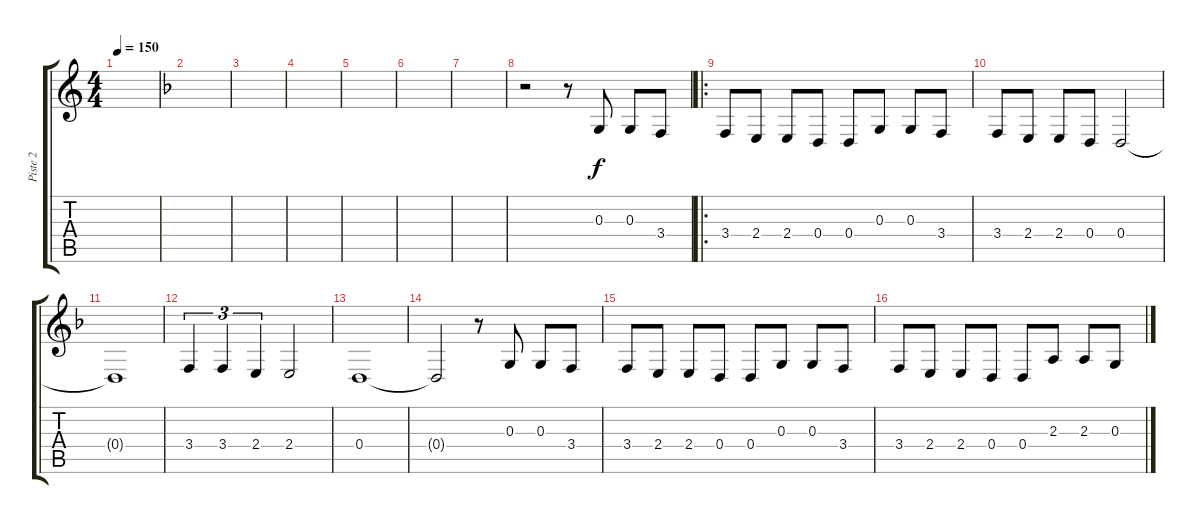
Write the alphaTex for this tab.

\track ("Piste 2" "Piste 2") {instrument clarinet}
\staff {score tabs}
\tuning (E4 B3 G3 D3 A2 E2) {hide}
\ts (4 4)
\tempo 150
\clef g2
\ks c
|
\ks f
|
|
|
|
|
|
r.2 r.8 0.3.8 0.3.8 3.4.8 |
\ro
3.4.8 2.4.8 2.4.8 0.4.8 0.4.8 0.3.8 0.3.8 3.4.8 |
3.4.8 2.4.8 2.4.8 0.4.8 0.4.2 |
0.4{t}.1 |
3.4.4{tu (3 2)} 3.4.4{tu (3 2)} 2.4.4{tu (3 2)} 2.4.2 |
0.4.1 |
0.4{t}.2 r.8 0.3.8 0.3.8 3.4.8 |
3.4.8 2.4.8 2.4.8 0.4.8 0.4.8 0.3.8 0.3.8 3.4.8 |
3.4.8 2.4.8 2.4.8 0.4.8 0.4.8 2.3.8 2.3.8 0.3.8
